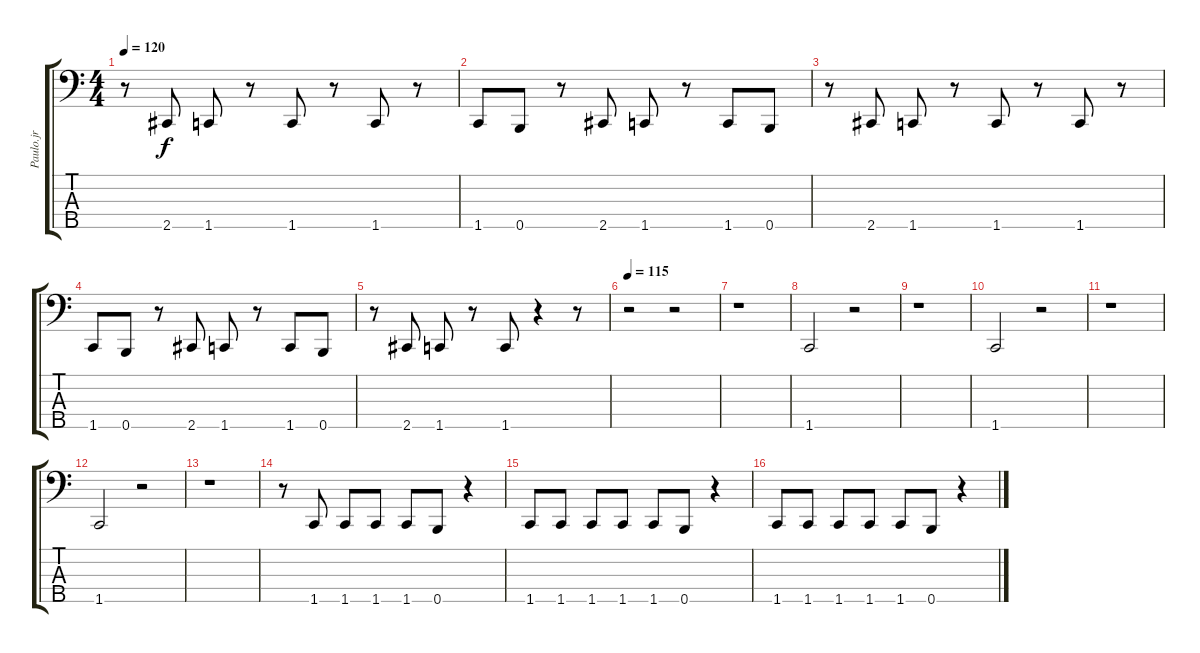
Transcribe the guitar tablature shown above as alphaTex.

\track ("Paulo.jr" "Paulo.jr") {instrument electricbassfinger}
\staff {score tabs}
\tuning (G2 D2 A1 E1 B0) {hide}
\ts (4 4)
\tempo 120
\clef f4
\ks c
r.8{dy f} 2.5.8 1.5.8 r.8 1.5.8 r.8 1.5.8 r.8 |
1.5.8 0.5.8 r.8 2.5.8 1.5.8 r.8 1.5.8 0.5.8 |
r.8 2.5.8 1.5.8 r.8 1.5.8 r.8 1.5.8 r.8 |
1.5.8 0.5.8 r.8 2.5.8 1.5.8 r.8 1.5.8 0.5.8 |
r.8 2.5.8 1.5.8 r.8 1.5.8 r.4 r.8 |
\tempo 115
r.2 r.2 |
r.1 |
1.5.2 r.2 |
r.1 |
1.5.2 r.2 |
r.1 |
1.5.2 r.2 |
r.1 |
r.8 1.5.8 1.5.8 1.5.8 1.5.8 0.5.8 r.4 |
1.5.8 1.5.8 1.5.8 1.5.8 1.5.8 0.5.8 r.4 |
1.5.8 1.5.8 1.5.8 1.5.8 1.5.8 0.5.8 r.4
